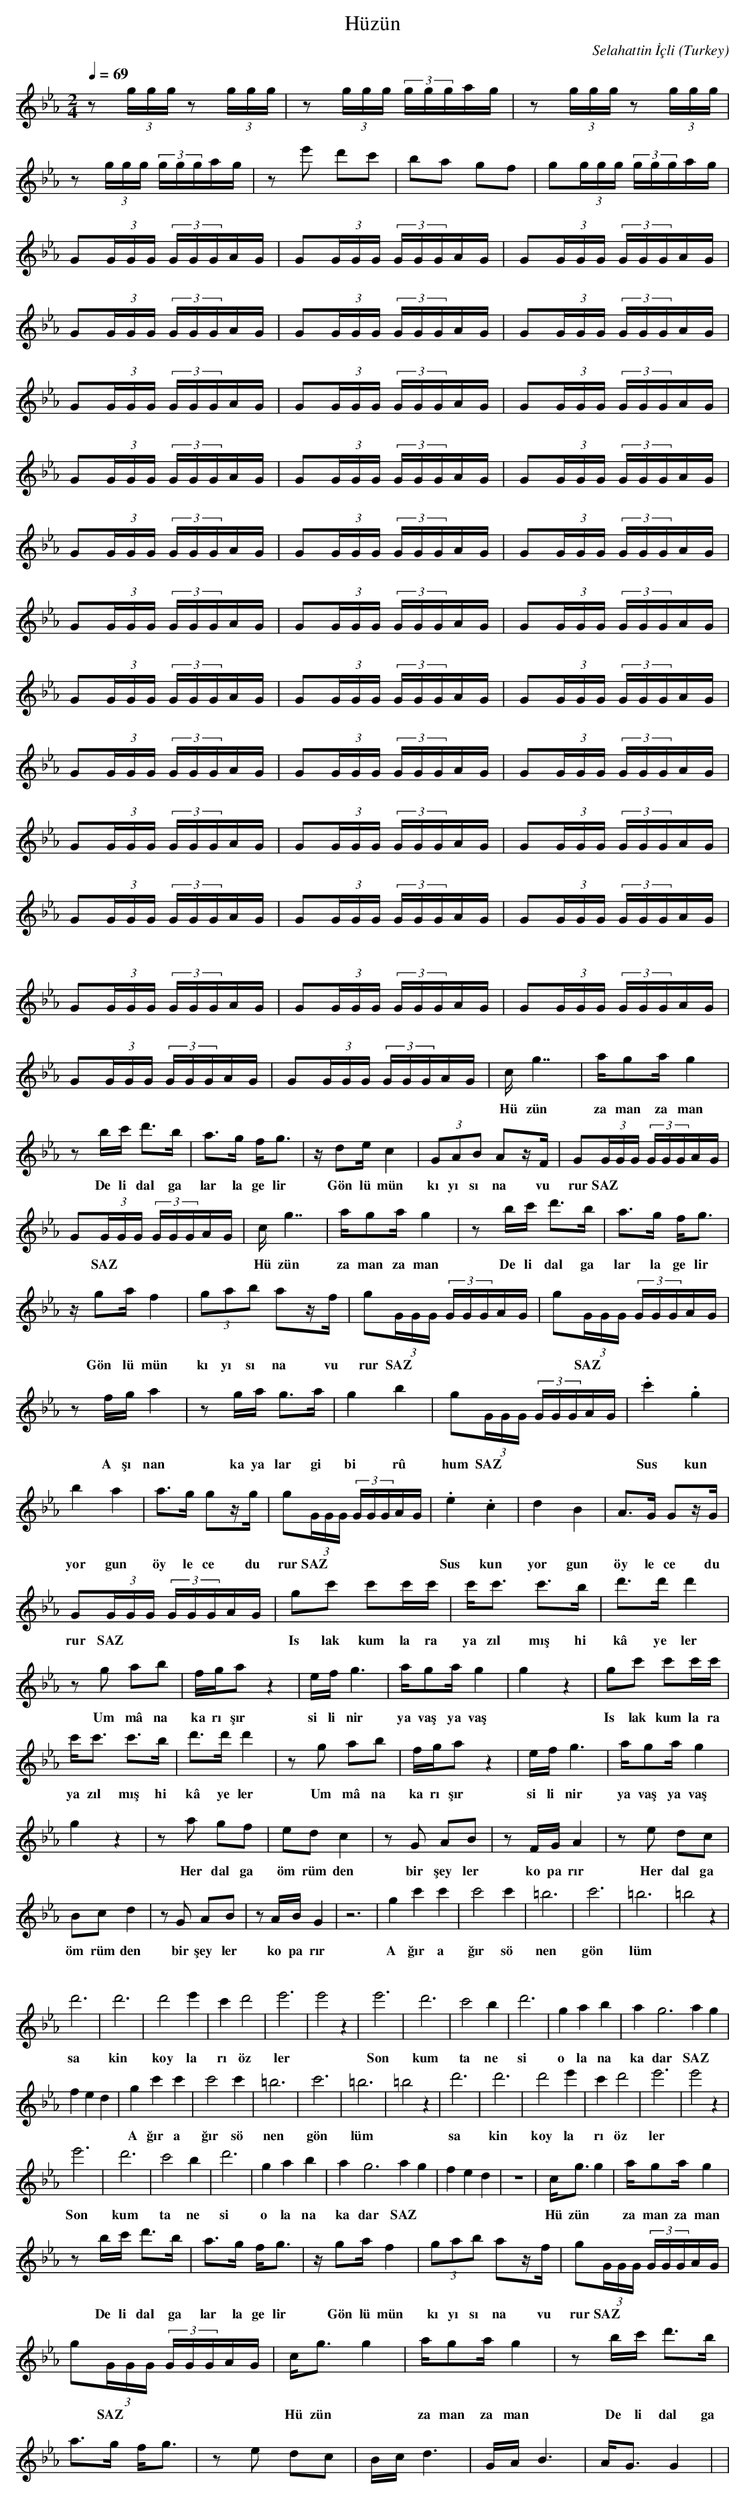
X:1
T: Hüzün
C: Selahattin İçli
O: Turkey
M: 2/4
L: 1/16
K: C _B _e _A
Q: 1/4=69
z2(3ggg z2(3ggg  | z2(3ggg (3gggag  | \
w:   |   |
z2(3ggg z2(3ggg  |
w:   |
z2(3ggg (3gggag  | z2e'2 d'2c'2  | b2a2 g2f2  | \
w:   |   |   |
g2(3ggg (3gggag  |
w:   |
G2(3GGG (3GGGAG  | G2(3GGG (3GGGAG  | \
w:   |   |
G2(3GGG (3GGGAG  |
w:   |
G2(3GGG (3GGGAG  | G2(3GGG (3GGGAG  | \
w:   |   |
G2(3GGG (3GGGAG  |
w:   |
G2(3GGG (3GGGAG  | G2(3GGG (3GGGAG  | \
w:   |   |
G2(3GGG (3GGGAG  |
w:   |
G2(3GGG (3GGGAG  | G2(3GGG (3GGGAG  | \
w:   |   |
G2(3GGG (3GGGAG  |
w:   |
G2(3GGG (3GGGAG  | G2(3GGG (3GGGAG  | \
w:   |   |
G2(3GGG (3GGGAG  |
w:   |
G2(3GGG (3GGGAG  | G2(3GGG (3GGGAG  | \
w:   |   |
G2(3GGG (3GGGAG  |
w:   |
G2(3GGG (3GGGAG  | G2(3GGG (3GGGAG  | \
w:   |   |
G2(3GGG (3GGGAG  |
w:   |
G2(3GGG (3GGGAG  | G2(3GGG (3GGGAG  | \
w:   |   |
G2(3GGG (3GGGAG  |
w:   |
G2(3GGG (3GGGAG  | G2(3GGG (3GGGAG  | \
w:   |   |
G2(3GGG (3GGGAG  |
w:   |
G2(3GGG (3GGGAG  | G2(3GGG (3GGGAG  | \
w:   |   |
G2(3GGG (3GGGAG  |
w:   |
G2(3GGG (3GGGAG  | G2(3GGG (3GGGAG  | \
w:   |   |
G2(3GGG (3GGGAG  |
w:   |
G2(3GGG (3GGGAG  | G2(3GGG (3GGGAG  | \
w:   |   |
cg7  | ag2a g4  |
w:  Hü zün   |  za man  za man    |
z2bc' d'3b  | a3g fg3  | zd2e c4  | (3G2A2B2 A2zF  | \
w:  De li  dal ga  |  lar la  ge lir    |  Gön lü mün   |  kı yı sı na  vu  |
G2(3GGG (3GGGAG  |
w:  rur   SAZ  |
G2(3GGG (3GGGAG  | cg7  | ag2a g4  | z2bc' d'3b  | \
w:  *  SAZ  |  Hü zün   |  za man  za man    |  De li  dal ga  |
a3g fg3  |
w:  lar la  ge lir    |
zg2a f4  | (3g2a2b2 a2zf  | g2(3GGG (3GGGAG  | \
w:  Gön lü mün   |  kı yı sı na  vu  |  rur   SAZ  |
g2(3GGG (3GGGAG  |
w:  *  SAZ  |
z2fg a4  | z2ga g3a  | g4 b4  | g2(3GGG (3GGGAG  | \
w:  A şı nan   |  ka ya lar  gi  |  bi  rû  |  hum   SAZ  |
.c'4 .g4  |
w:  Sus kun   |
b4 a4  | a3g g2zg  | g2(3GGG (3GGGAG  | \
w:  yor gun   |  öy le ce  du  |  rur   SAZ  |
.e4 .c4  | d4 B4  | A3G G2zG  |
w:  Sus kun   |  yor gun   |  öy le ce  du  |
G2(3GGG (3GGGAG  | g2c'2 c'2c'c'  | c'c'3 c'3b  | \
w:  rur   SAZ  |  Is lak  kum la ra   |  ya zıl mış  hi  |
d'3d' d'4  |
w:  kâ ye ler    |
z2g2 a2b2  | fga2 z4  | efg6  | ag2a g4  | \
w:  Um mâ na   |  ka rı şır   |  si li nir   |  ya vaş  ya vaş    |
g4 z4  | g2c'2 c'2c'c'  |
w:   |  Is lak  kum la ra   |
c'c'3 c'3b  | d'3d' d'4  | z2g2 a2b2  | \
w:  ya zıl mış  hi  |  kâ ye ler    |  Um mâ na   |
fga2 z4  | efg6  | ag2a g4  |
w:  ka rı şır   |  si li nir   |  ya vaş  ya vaş    |
g4 z4  | z2a2 g2f2  | e2d2 c4  | z2G2 A2B2  | \
w:   |  Her  dal ga   |  öm rüm den   |  bir  şey ler   |
z2FG A4  | z2e2 d2c2  |
w:  ko pa rır    |  Her  dal ga   |
B2c2 d4  | z2G2 A2B2  | z2AB G4  | z12  | g4c'4c'4  | \
w:  öm rüm den   |  bir  şey ler   |  ko pa rır    |  |  A ğır  a  |
c'8c'4  | =b12  | c'12  | =b12  | =b8z4  |
w:  ğır  sö  |  nen   |  gön  |  lüm   |   |
d'12  | d'12  | d'8e'4  | c'4d'8  | e'12  | e'8z4  | e'12  | d'12  | \
w:  sa  |  kin   |  koy la  |  rı  öz  |  ler    |   |  Son   |  kum   |
c'8b4  | d'12  | g4a4b4  | a4g12a4g4  |
w:  ta ne  |  si   |  o la na   |  ka dar   SAZ  |
f4e4d4  | g4c'4c'4  | c'8c'4  | =b12  | c'12  | =b12  | \
w:   |  A ğır  a  |  ğır  sö  |  nen   |  gön  |  lüm   |
=b8z4  | d'12  | d'12  | d'8e'4  | c'4d'8  | e'12  | \
w:   |  sa  |  kin   |  koy la  |  rı  öz  |  ler    |
e'8z4  |
w:   |
e'12  | d'12  | c'8b4  | d'12  | g4a4b4  | a4g12a4g4  | \
w:  Son   |  kum   |  ta ne  |  si   |  o la na   |  ka dar   SAZ  |
f4e4d4  | z8  | cg3 g4  | ag2a g4  |
w:   |  |  Hü zün   |  za man  za man    |
z2bc' d'3b  | a3g fg3  | zg2a f4  | (3g2a2b2 a2zf  | \
w:  De li dal ga  |  lar la  ge lir    |  Gön lü mün   |  kı yı sı na  vu  |
g2(3GGG (3GGGAG  |
w:  rur   SAZ  |
g2(3GGG (3GGGAG  | cg3 g4  | ag2a g4  | \
w:  *  SAZ  |  Hü zün   |  za man  za man    |
z2bc' d'3b  |
w:  De li  dal ga  |
a3g fg3  | z2e2 d2c2  | Bcd6  | GAB6  | AG3 G4  | |
